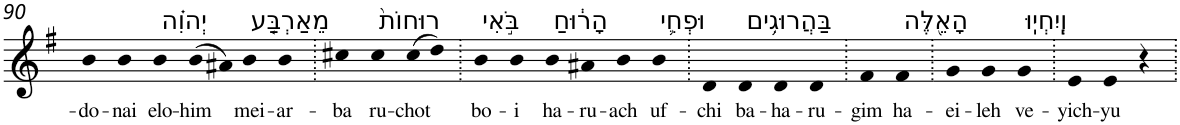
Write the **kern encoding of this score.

**kern	**text
*part1	*part1
*staff1	*staff1
*I"Piano	*
*I'Pno	*
!!LO:PB:g=z
*clefG2	*
*k[f#]	*
*G:	*
=90	=90
!	!LO:LY:b
4b	-do-
!	!LO:LY:b
4b	-nai
!LO:TX:a:t=יְהוִ֗ה	!
!	!LO:LY:b
4b	elo-
!	!LO:LY:b
(>8b	-him
8a#X)	.
!LO:TX:a:t=מֵאַרְבַּ֤ע	!
!	!LO:LY:b
4b	mei-
!	!LO:LY:b
4b	-ar-
=91.	=91.
!	!LO:LY:b
4cc#X	-ba
!LO:TX:a:t=רוּחוֹת֙	!
!	!LO:LY:b
4cc#	ru-
!	!LO:LY:b
(>8cc#	-chot
8dd)	.
=92.	=92.
!LO:TX:a:t=בֹּ֣אִי	!
!	!LO:LY:b
4b	bo-
!	!LO:LY:b
4b	-i
!LO:TX:a:t=הָר֔וּחַ	!
!	!LO:LY:b
4b	ha-
!	!LO:LY:b
4a#X	-ru-
!	!LO:LY:b
4b	-ach
!LO:TX:a:t=וּפְחִ֛י	!
!	!LO:LY:b
4b	uf-
=93.	=93.
!	!LO:LY:b
4d	-chi
!LO:TX:a:t=בַּהֲרוּגִ֥ים	!
!	!LO:LY:b
4d	ba-
!	!LO:LY:b
4d	-ha-
!	!LO:LY:b
4d	-ru-
=94.	=94.
!	!LO:LY:b
4f#	-gim
!LO:TX:a:t=הָאֵ֖לֶּה	!
!	!LO:LY:b
4f#	ha-
=95.	=95.
!	!LO:LY:b
4g	-ei-
!	!LO:LY:b
4g	-leh
!LO:TX:a:t=וְיִֽחְיֽוּ	!
!	!LO:LY:b
4g	ve-
=96.	=96.
!	!LO:LY:b
4e	-yich-
!	!LO:LY:b
4e	-yu
4r	.
=.	=.
*-	*-
